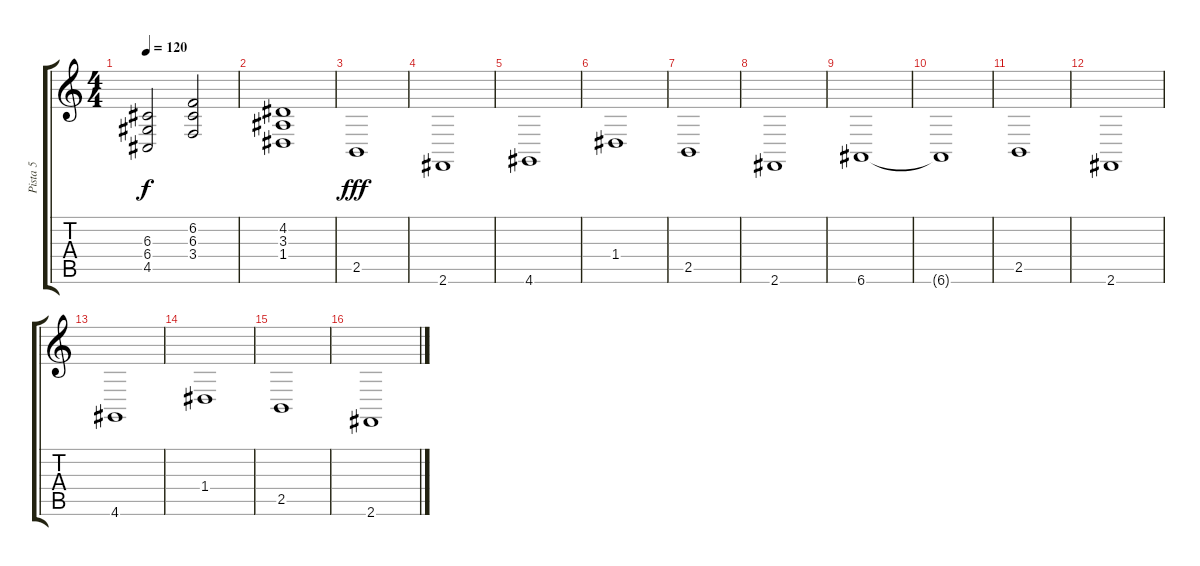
\track ("Pista 5" "Pista 5") {instrument stringensemble1}
\staff {score tabs}
\tuning (E4 B3 G3 D3 A2 E2) {hide}
\ts (4 4)
\tempo 120
\clef g2
\ks c
(6.3 6.4 4.5).2{dy f} (6.2 6.3 3.4).2 |
(4.2 3.3 1.4).1 |
2.5.1{dy fff volume 16 instrument stringensemble1} |
2.6.1 |
4.6.1 |
1.4.1 |
2.5.1 |
2.6.1 |
6.6.1 |
6.6{t}.1 |
2.5.1 |
2.6.1 |
4.6.1 |
1.4.1 |
2.5.1 |
2.6.1
